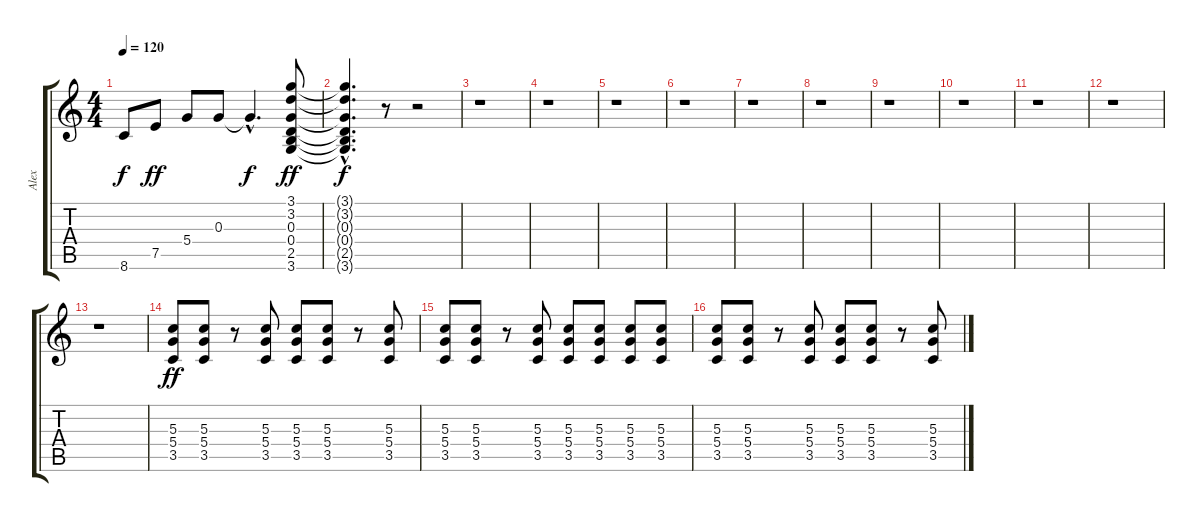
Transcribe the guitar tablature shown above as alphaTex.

\track ("Alex" "Alex") {instrument distortionguitar}
\staff {score tabs}
\tuning (E4 B3 G3 D3 A2 E2) {hide}
\ts (4 4)
\tempo 120
\clef g2
\ks c
8.6{t}.8{dy f} 7.5.8{dy ff} 5.4.8 0.3.8 0.3{hac t}.4{d dy f} (3.1 3.2 0.3 0.4 2.5 3.6).8{dy ff} |
(3.1{hac t} 3.2{hac t} 0.3{hac t} 0.4{hac t} 2.5{hac t} 3.6{hac t}).4{d dy f} r.8 r.2 |
r.1 |
r.1 |
r.1 |
r.1 |
r.1 |
r.1 |
r.1 |
r.1 |
r.1 |
r.1 |
r.1 |
(5.3 5.4 3.5).8{dy ff} (5.3 5.4 3.5).8 r.8 (5.3 5.4 3.5).8 (5.3 5.4 3.5).8 (5.3 5.4 3.5).8 r.8 (5.3 5.4 3.5).8 |
(5.3 5.4 3.5).8 (5.3 5.4 3.5).8 r.8 (5.3 5.4 3.5).8 (5.3 5.4 3.5).8 (5.3 5.4 3.5).8 (5.3 5.4 3.5).8 (5.3 5.4 3.5).8 |
(5.3 5.4 3.5).8 (5.3 5.4 3.5).8 r.8 (5.3 5.4 3.5).8 (5.3 5.4 3.5).8 (5.3 5.4 3.5).8 r.8 (5.3 5.4 3.5).8
